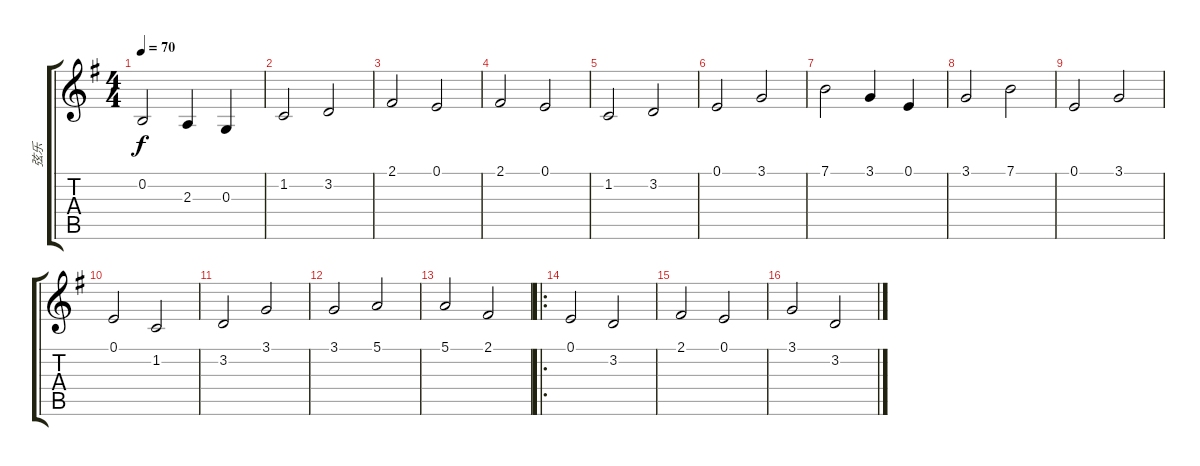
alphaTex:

\track ("弦乐" "弦乐") {instrument stringensemble1}
\staff {score tabs}
\tuning (E4 B3 G3 D3 A2 E2) {hide}
\ts (4 4)
\tempo 70
\clef g2
\ks g
0.2.2{dy f} 2.3.4 0.3.4 |
1.2.2 3.2.2 |
2.1.2 0.1.2 |
2.1.2 0.1.2 |
1.2.2{txt ""} 3.2.2 |
0.1.2 3.1.2 |
7.1.2 3.1.4 0.1.4 |
3.1.2 7.1.2 |
0.1.2 3.1.2 |
0.1.2 1.2.2 |
3.2.2 3.1.2 |
3.1.2 5.1.2 |
5.1.2 2.1.2 |
\ro
0.1.2 3.2.2 |
2.1.2 0.1.2 |
3.1.2 3.2.2
